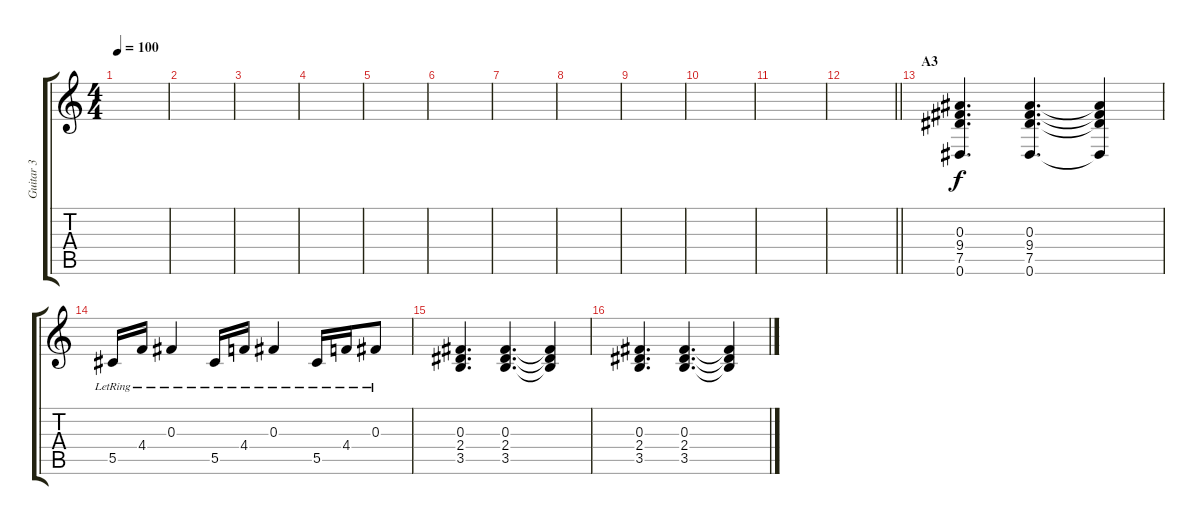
\track ("Guitar 3" "Guitar 3") {instrument distortionguitar}
\staff {score tabs}
\tuning (Eb4 Bb3 Gb3 Db3 Ab2 Eb2) {hide}
\ts (4 4)
\tempo 100
\clef g2
\ks c
|
|
|
|
|
|
|
|
|
|
|
\barLineRight lightlight
|
\section ("" "A3")
(0.3 9.4 7.5 0.6).4{d} (0.3 9.4 7.5 0.6).4{d} (0.3{t} 9.4{t} 7.5{t} 0.6{t}).4 |
5.5{lr}.16 4.4{lr}.16 0.3{lr}.4 5.5{lr}.16 4.4{lr}.16 0.3{lr}.4 5.5{lr}.16 4.4{lr}.16 0.3{lr}.8 |
(0.3 2.4 3.5).4{d} (0.3 2.4 3.5).4{d} (0.3{t} 2.4{t} 3.5{t}).4 |
(0.3 2.4 3.5).4{d} (0.3 2.4 3.5).4{d} (0.3{t} 2.4{t} 3.5{t}).4
